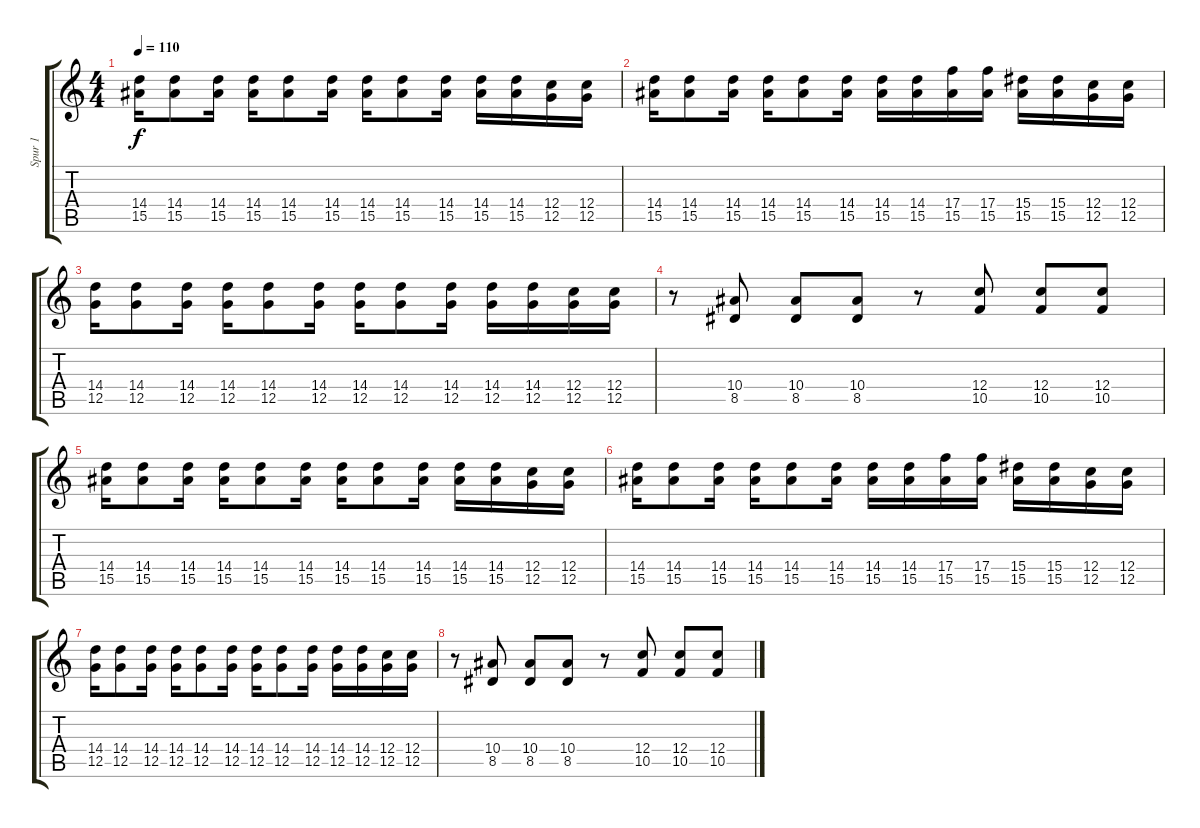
\track ("Spur 1" "Spur 1") {instrument distortionguitar}
\staff {score tabs}
\tuning (D4 A3 F3 C3 G2 D2) {hide}
\ts (4 4)
\tempo 110
\clef g2
\ks c
(14.4 15.5).16{dy f} (14.4 15.5).8 (14.4 15.5).16 (14.4 15.5).16 (14.4 15.5).8 (14.4 15.5).16 (14.4 15.5).16 (14.4 15.5).8 (14.4 15.5).16 (14.4 15.5).16 (14.4 15.5).16 (12.4 12.5).16 (12.4 12.5).16 |
(14.4 15.5).16 (14.4 15.5).8 (14.4 15.5).16 (14.4 15.5).16 (14.4 15.5).8 (14.4 15.5).16 (14.4 15.5).16 (14.4 15.5).16 (17.4 15.5).16 (17.4 15.5).16 (15.4 15.5).16 (15.4 15.5).16 (12.4 12.5).16 (12.4 12.5).16 |
(14.4 12.5).16 (14.4 12.5).8 (14.4 12.5).16 (14.4 12.5).16 (14.4 12.5).8 (14.4 12.5).16 (14.4 12.5).16 (14.4 12.5).8 (14.4 12.5).16 (14.4 12.5).16 (14.4 12.5).16 (12.4 12.5).16 (12.4 12.5).16 |
r.8 (10.4 8.5).8 (10.4 8.5).8 (10.4 8.5).8 r.8 (12.4 10.5).8 (12.4 10.5).8 (12.4 10.5).8 |
(14.4 15.5).16 (14.4 15.5).8 (14.4 15.5).16 (14.4 15.5).16 (14.4 15.5).8 (14.4 15.5).16 (14.4 15.5).16 (14.4 15.5).8 (14.4 15.5).16 (14.4 15.5).16 (14.4 15.5).16 (12.4 12.5).16 (12.4 12.5).16 |
(14.4 15.5).16 (14.4 15.5).8 (14.4 15.5).16 (14.4 15.5).16 (14.4 15.5).8 (14.4 15.5).16 (14.4 15.5).16 (14.4 15.5).16 (17.4 15.5).16 (17.4 15.5).16 (15.4 15.5).16 (15.4 15.5).16 (12.4 12.5).16 (12.4 12.5).16 |
(14.4 12.5).16 (14.4 12.5).8 (14.4 12.5).16 (14.4 12.5).16 (14.4 12.5).8 (14.4 12.5).16 (14.4 12.5).16 (14.4 12.5).8 (14.4 12.5).16 (14.4 12.5).16 (14.4 12.5).16 (12.4 12.5).16 (12.4 12.5).16 |
r.8 (10.4 8.5).8 (10.4 8.5).8 (10.4 8.5).8 r.8 (12.4 10.5).8 (12.4 10.5).8 (12.4 10.5).8
